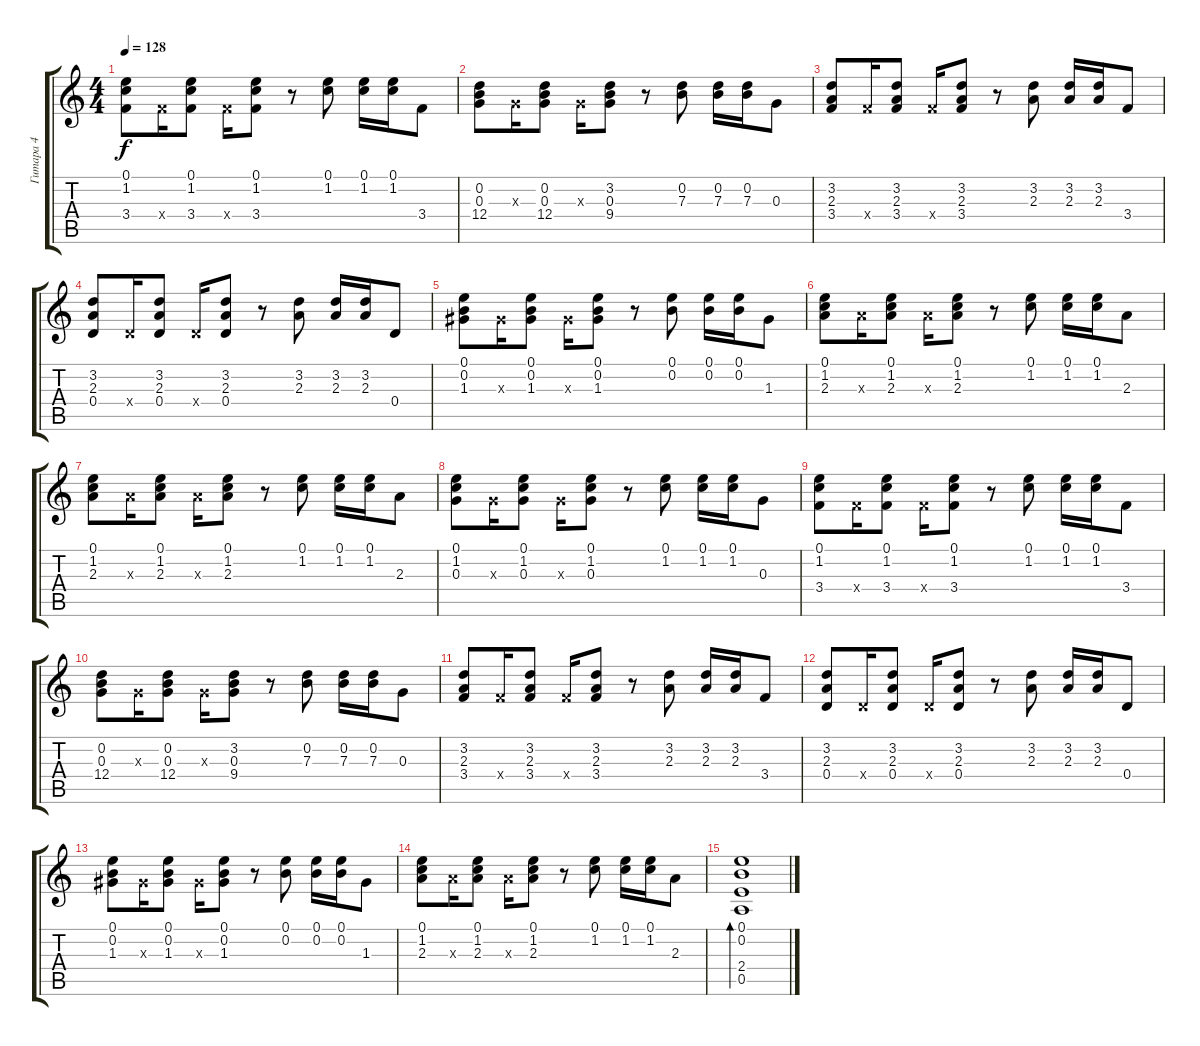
\track ("Гитара 4" "Гитара 4") {instrument electricguitarclean}
\staff {score tabs}
\tuning (E4 B3 G3 D3 A2 E2) {hide}
\ts (4 4)
\tempo 128
\clef g2
\ks c
(0.1 1.2 3.4).8{dy f} 3.4{x}.16 (0.1 1.2 3.4).8 3.4{x}.16 (0.1 1.2 3.4).8 r.8 (0.1 1.2).8 (0.1 1.2).16 (0.1 1.2).16 3.4.8 |
(0.2 0.3 12.4).8 0.3{x}.16 (0.2 0.3 12.4).8 0.3{x}.16 (3.2 0.3 9.4).8 r.8 (0.2 7.3).8 (0.2 7.3).16 (0.2 7.3).16 0.3.8 |
(3.2 2.3 3.4).8 3.4{x}.16 (3.2 2.3 3.4).8 3.4{x}.16 (3.2 2.3 3.4).8 r.8 (3.2 2.3).8 (3.2 2.3).16 (3.2 2.3).16 3.4.8 |
(3.2 2.3 0.4).8 0.4{x}.16 (3.2 2.3 0.4).8 0.4{x}.16 (3.2 2.3 0.4).8 r.8 (3.2 2.3).8 (3.2 2.3).16 (3.2 2.3).16 0.4.8 |
(0.1 0.2 1.3).8 1.3{x}.16 (0.1 0.2 1.3).8 1.3{x}.16 (0.1 0.2 1.3).8 r.8 (0.1 0.2).8 (0.1 0.2).16 (0.1 0.2).16 1.3.8 |
(0.1 1.2 2.3).8 2.3{x}.16 (0.1 1.2 2.3).8 2.3{x}.16 (0.1 1.2 2.3).8 r.8 (0.1 1.2).8 (0.1 1.2).16 (0.1 1.2).16 2.3.8 |
(0.1 1.2 2.3).8 2.3{x}.16 (0.1 1.2 2.3).8 2.3{x}.16 (0.1 1.2 2.3).8 r.8 (0.1 1.2).8 (0.1 1.2).16 (0.1 1.2).16 2.3.8 |
(0.1 1.2 0.3).8 0.3{x}.16 (0.1 1.2 0.3).8 0.3{x}.16 (0.1 1.2 0.3).8 r.8 (0.1 1.2).8 (0.1 1.2).16 (0.1 1.2).16 0.3.8 |
(0.1 1.2 3.4).8 3.4{x}.16 (0.1 1.2 3.4).8 3.4{x}.16 (0.1 1.2 3.4).8 r.8 (0.1 1.2).8 (0.1 1.2).16 (0.1 1.2).16 3.4.8 |
(0.2 0.3 12.4).8 0.3{x}.16 (0.2 0.3 12.4).8 0.3{x}.16 (3.2 0.3 9.4).8 r.8 (0.2 7.3).8 (0.2 7.3).16 (0.2 7.3).16 0.3.8 |
(3.2 2.3 3.4).8 3.4{x}.16 (3.2 2.3 3.4).8 3.4{x}.16 (3.2 2.3 3.4).8 r.8 (3.2 2.3).8 (3.2 2.3).16 (3.2 2.3).16 3.4.8 |
(3.2 2.3 0.4).8 0.4{x}.16 (3.2 2.3 0.4).8 0.4{x}.16 (3.2 2.3 0.4).8 r.8 (3.2 2.3).8 (3.2 2.3).16 (3.2 2.3).16 0.4.8 |
(0.1 0.2 1.3).8 1.3{x}.16 (0.1 0.2 1.3).8 1.3{x}.16 (0.1 0.2 1.3).8 r.8 (0.1 0.2).8 (0.1 0.2).16 (0.1 0.2).16 1.3.8 |
(0.1 1.2 2.3).8 2.3{x}.16 (0.1 1.2 2.3).8 2.3{x}.16 (0.1 1.2 2.3).8 r.8 (0.1 1.2).8 (0.1 1.2).16 (0.1 1.2).16 2.3.8 |
(0.1 0.2 2.4 0.5).1{bd 120}
